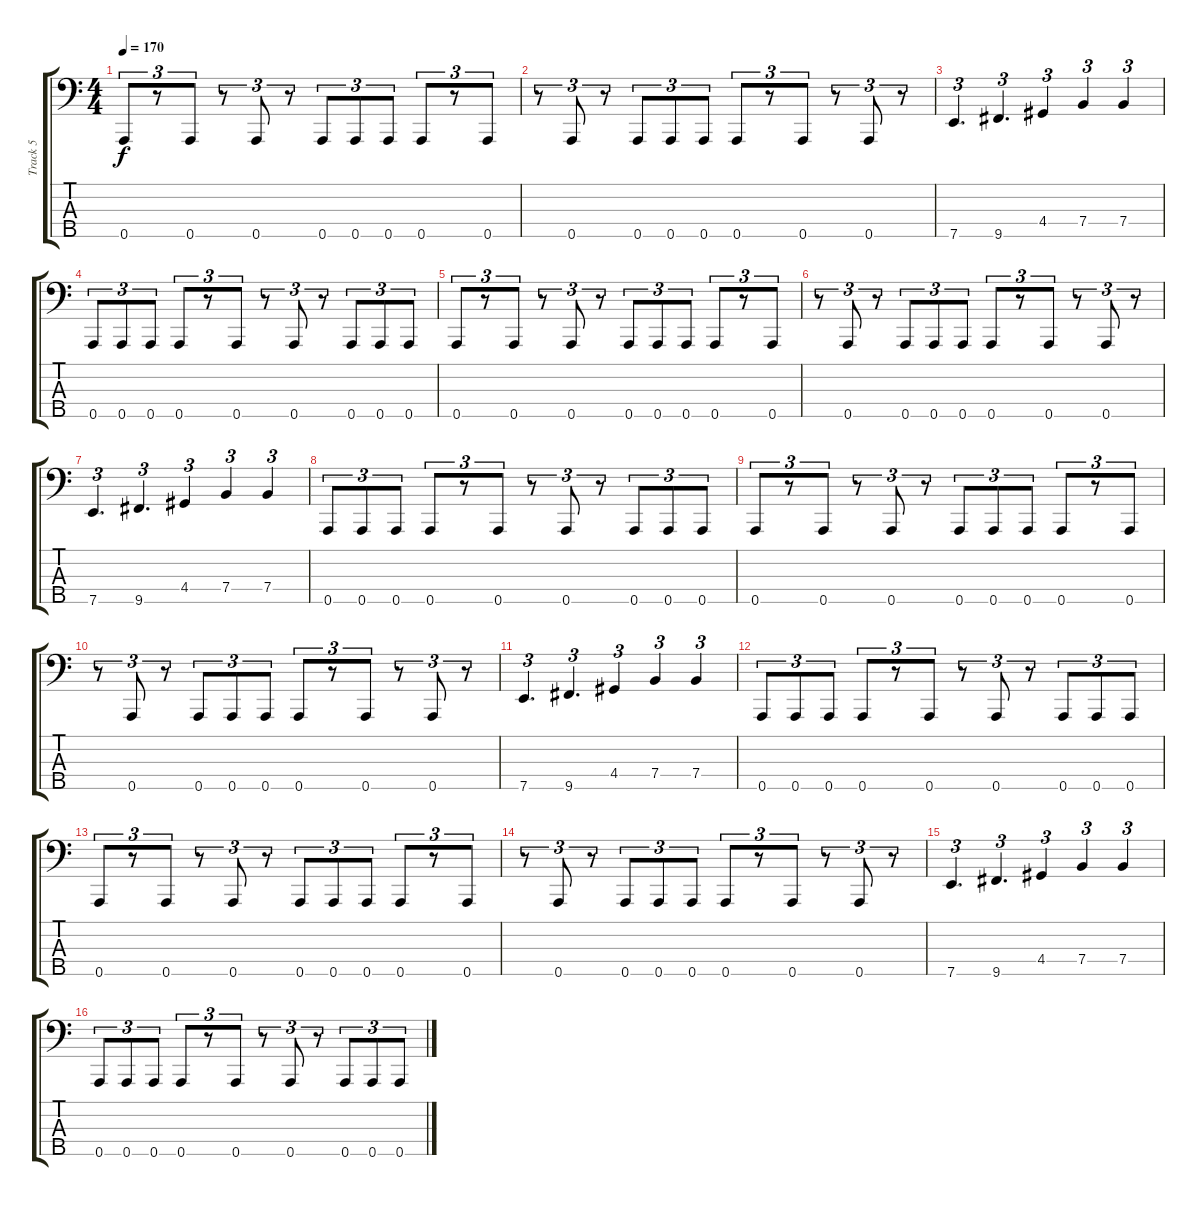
\track ("Track 5" "Track 5") {instrument electricbasspick}
\staff {score tabs}
\tuning (F2 D2 A1 E1 A0) {hide}
\ts (4 4)
\tempo 170
\clef f4
\ks c
0.5.8{tu (3 2) dy f} r.8{tu (3 2)} 0.5.8{tu (3 2)} r.8{tu (3 2)} 0.5.8{tu (3 2)} r.8{tu (3 2)} 0.5.8{tu (3 2)} 0.5.8{tu (3 2)} 0.5.8{tu (3 2)} 0.5.8{tu (3 2)} r.8{tu (3 2)} 0.5.8{tu (3 2)} |
r.8{tu (3 2)} 0.5.8{tu (3 2)} r.8{tu (3 2)} 0.5.8{tu (3 2)} 0.5.8{tu (3 2)} 0.5.8{tu (3 2)} 0.5.8{tu (3 2)} r.8{tu (3 2)} 0.5.8{tu (3 2)} r.8{tu (3 2)} 0.5.8{tu (3 2)} r.8{tu (3 2)} |
7.5.4{d tu (3 2)} 9.5.4{d tu (3 2)} 4.4.4{tu (3 2)} 7.4.4{tu (3 2)} 7.4.4{tu (3 2)} |
0.5.8{tu (3 2)} 0.5.8{tu (3 2)} 0.5.8{tu (3 2)} 0.5.8{tu (3 2)} r.8{tu (3 2)} 0.5.8{tu (3 2)} r.8{tu (3 2)} 0.5.8{tu (3 2)} r.8{tu (3 2)} 0.5.8{tu (3 2)} 0.5.8{tu (3 2)} 0.5.8{tu (3 2)} |
0.5.8{tu (3 2)} r.8{tu (3 2)} 0.5.8{tu (3 2)} r.8{tu (3 2)} 0.5.8{tu (3 2)} r.8{tu (3 2)} 0.5.8{tu (3 2)} 0.5.8{tu (3 2)} 0.5.8{tu (3 2)} 0.5.8{tu (3 2)} r.8{tu (3 2)} 0.5.8{tu (3 2)} |
r.8{tu (3 2)} 0.5.8{tu (3 2)} r.8{tu (3 2)} 0.5.8{tu (3 2)} 0.5.8{tu (3 2)} 0.5.8{tu (3 2)} 0.5.8{tu (3 2)} r.8{tu (3 2)} 0.5.8{tu (3 2)} r.8{tu (3 2)} 0.5.8{tu (3 2)} r.8{tu (3 2)} |
7.5.4{d tu (3 2)} 9.5.4{d tu (3 2)} 4.4.4{tu (3 2)} 7.4.4{tu (3 2)} 7.4.4{tu (3 2)} |
0.5.8{tu (3 2)} 0.5.8{tu (3 2)} 0.5.8{tu (3 2)} 0.5.8{tu (3 2)} r.8{tu (3 2)} 0.5.8{tu (3 2)} r.8{tu (3 2)} 0.5.8{tu (3 2)} r.8{tu (3 2)} 0.5.8{tu (3 2)} 0.5.8{tu (3 2)} 0.5.8{tu (3 2)} |
0.5.8{tu (3 2)} r.8{tu (3 2)} 0.5.8{tu (3 2)} r.8{tu (3 2)} 0.5.8{tu (3 2)} r.8{tu (3 2)} 0.5.8{tu (3 2)} 0.5.8{tu (3 2)} 0.5.8{tu (3 2)} 0.5.8{tu (3 2)} r.8{tu (3 2)} 0.5.8{tu (3 2)} |
r.8{tu (3 2)} 0.5.8{tu (3 2)} r.8{tu (3 2)} 0.5.8{tu (3 2)} 0.5.8{tu (3 2)} 0.5.8{tu (3 2)} 0.5.8{tu (3 2)} r.8{tu (3 2)} 0.5.8{tu (3 2)} r.8{tu (3 2)} 0.5.8{tu (3 2)} r.8{tu (3 2)} |
7.5.4{d tu (3 2)} 9.5.4{d tu (3 2)} 4.4.4{tu (3 2)} 7.4.4{tu (3 2)} 7.4.4{tu (3 2)} |
0.5.8{tu (3 2)} 0.5.8{tu (3 2)} 0.5.8{tu (3 2)} 0.5.8{tu (3 2)} r.8{tu (3 2)} 0.5.8{tu (3 2)} r.8{tu (3 2)} 0.5.8{tu (3 2)} r.8{tu (3 2)} 0.5.8{tu (3 2)} 0.5.8{tu (3 2)} 0.5.8{tu (3 2)} |
0.5.8{tu (3 2)} r.8{tu (3 2)} 0.5.8{tu (3 2)} r.8{tu (3 2)} 0.5.8{tu (3 2)} r.8{tu (3 2)} 0.5.8{tu (3 2)} 0.5.8{tu (3 2)} 0.5.8{tu (3 2)} 0.5.8{tu (3 2)} r.8{tu (3 2)} 0.5.8{tu (3 2)} |
r.8{tu (3 2)} 0.5.8{tu (3 2)} r.8{tu (3 2)} 0.5.8{tu (3 2)} 0.5.8{tu (3 2)} 0.5.8{tu (3 2)} 0.5.8{tu (3 2)} r.8{tu (3 2)} 0.5.8{tu (3 2)} r.8{tu (3 2)} 0.5.8{tu (3 2)} r.8{tu (3 2)} |
7.5.4{d tu (3 2)} 9.5.4{d tu (3 2)} 4.4.4{tu (3 2)} 7.4.4{tu (3 2)} 7.4.4{tu (3 2)} |
0.5.8{tu (3 2)} 0.5.8{tu (3 2)} 0.5.8{tu (3 2)} 0.5.8{tu (3 2)} r.8{tu (3 2)} 0.5.8{tu (3 2)} r.8{tu (3 2)} 0.5.8{tu (3 2)} r.8{tu (3 2)} 0.5.8{tu (3 2)} 0.5.8{tu (3 2)} 0.5.8{tu (3 2)}
